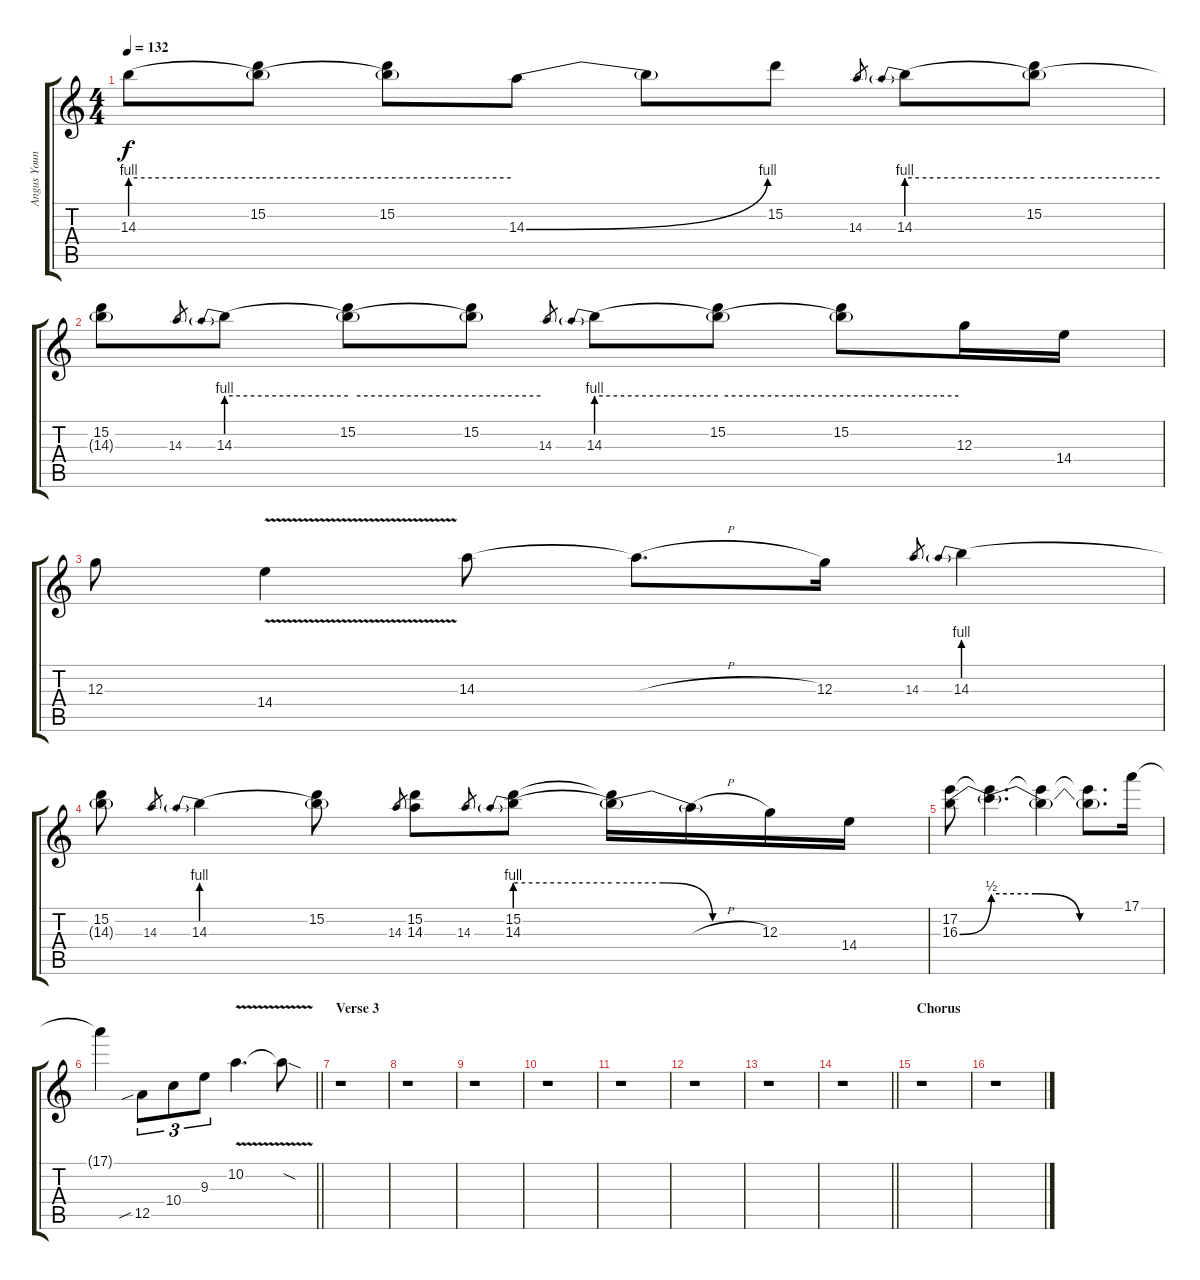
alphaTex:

\track ("Angus Young - Lead w/dist" "Angus Youn") {instrument distortionguitar}
\staff {score tabs}
\tuning (E4 B3 G3 D3 A2 E2) {hide}
\ts (4 4)
\tempo 132
\clef g2
\ks c
14.3{be (hold 0 4 60 4) t}.8{dy f} (15.2 14.3{be (hold 0 4 60 4) t}).8 (15.2 14.3{t}).8 14.3{be (bend 0 0 60 4)}.8 14.3{t}.8 15.2.8 14.3.8{gr} 14.3{be (prebend 0 4 60 4)}.8 (15.2 14.3{be (hold 0 4 60 4) t}).8 |
(15.2 14.3{t}).8 14.3.8{gr} 14.3{be (prebend 0 4 60 4)}.8 (15.2 14.3{be (hold 0 4 60 4) t}).8 (15.2 14.3{t}).8 14.3.8{gr} 14.3{be (prebend 0 4 60 4)}.8 (15.2 14.3{be (hold 0 4 60 4) t}).8 (15.2 14.3{t}).8 12.3.16 14.4.16 |
12.3.8 14.4{v}.4 14.3.8 14.3{h t}.8{d} 12.3.16 14.3.8{gr} 14.3{be (prebend 0 4 60 4)}.4 |
(15.2 14.3{t}).8 14.3.8{gr} 14.3{be (prebend 0 4 60 4)}.4 (15.2 14.3{t}).8 14.3.8{gr} (15.2 14.3).8 14.3.8{gr} (15.2 14.3{be (prebend 0 4 60 4)}).8 (15.2{t} 14.3{be (custom 0 4 20 4 40 0 60 0) t}).16 14.3{h t}.16 12.3.16 14.4.16 |
(17.2 16.3{be (bend 0 0 60 2)}).8 (17.2{t} 16.3{be (custom 0 2 20 2 40 0 60 0) t}).4{d} (17.2{t} 16.3{t}).4 (17.2{t} 16.3{t}).8{d} 17.1.16 |
\barLineRight lightlight
17.1{t}.4 12.5{sib}.8{tu (3 2)} 10.4.8{tu (3 2)} 9.3.8{tu (3 2)} 10.2{v}.4{d} 10.2{sod t}.8 |
\section ("" "Verse 3")
r.1 |
r.1 |
r.1 |
r.1 |
r.1 |
r.1 |
r.1 |
\barLineRight lightlight
r.1 |
\section ("" "Chorus")
r.1 |
r.1
